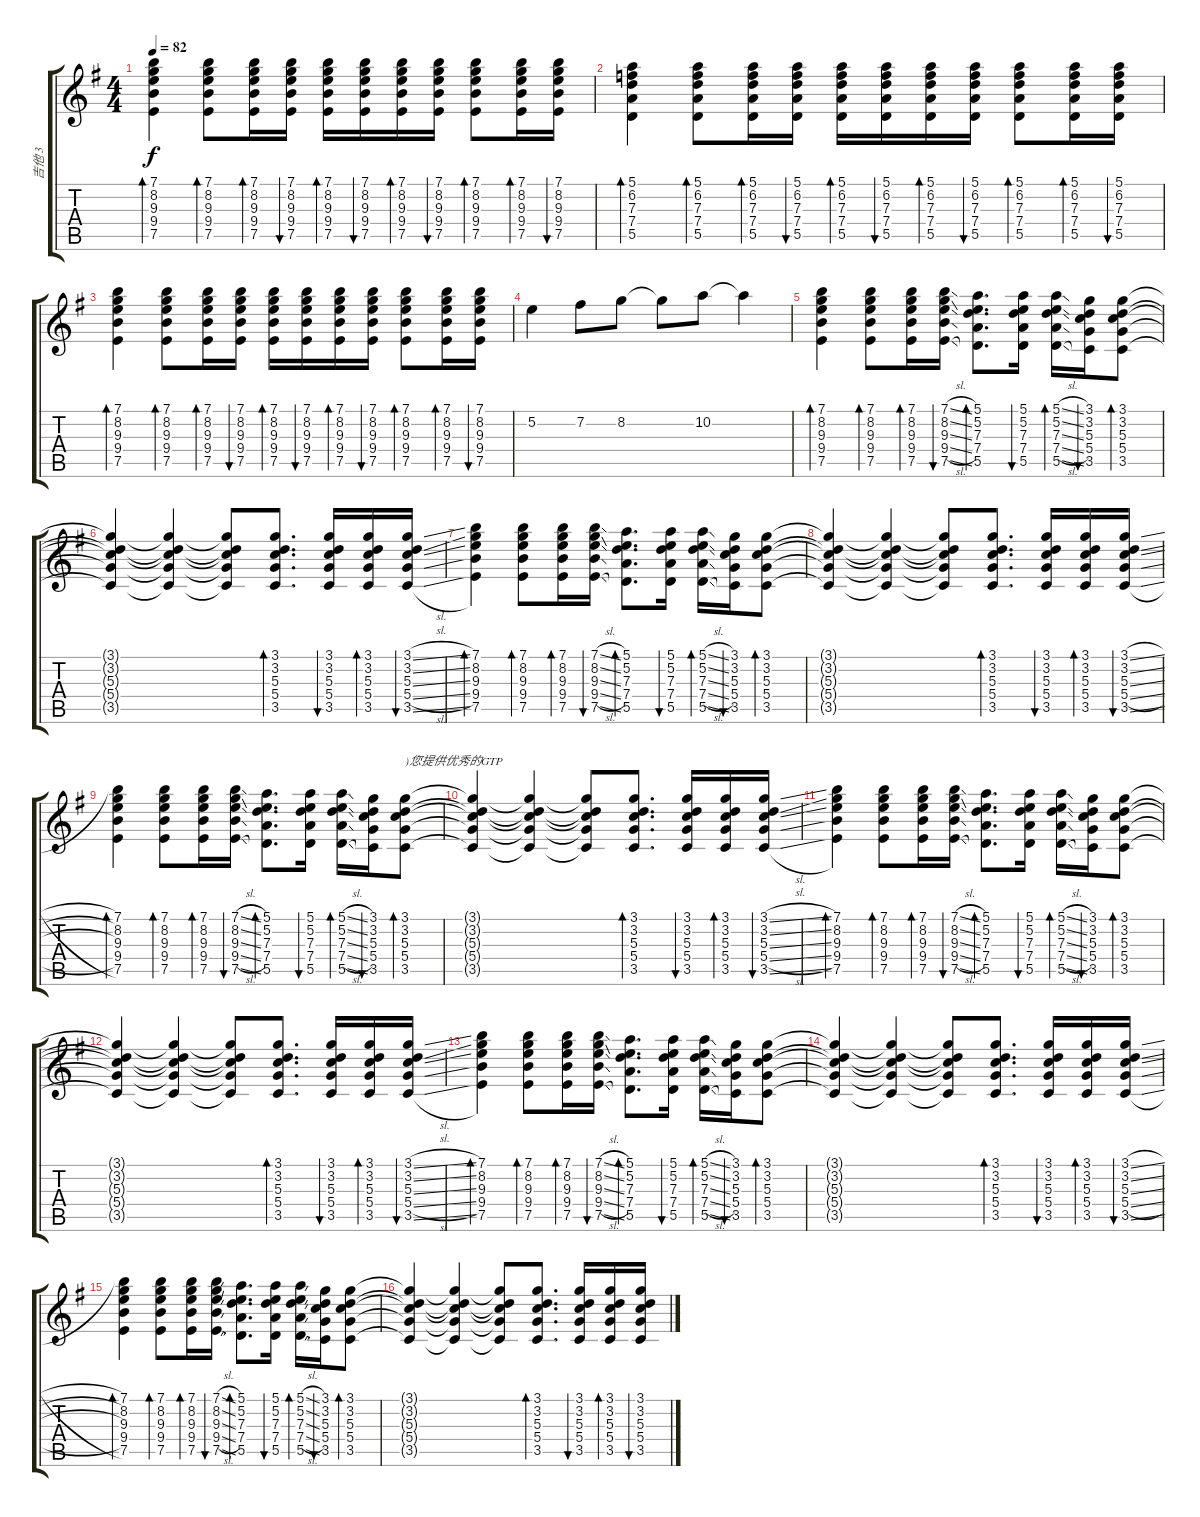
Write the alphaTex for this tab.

\track ("吉他 3" "吉他 3") {instrument acousticguitarsteel}
\staff {score tabs}
\tuning (E4 B3 G3 D3 A2 E2) {hide}
\ts (4 4)
\tempo 82
\clef g2
\ks g
(7.1 8.2 9.3 9.4 7.5).4{bd 60 dy f} (7.1 8.2 9.3 9.4 7.5).8{bd 60} (7.1 8.2 9.3 9.4 7.5).16{bd 60} (7.1 8.2 9.3 9.4 7.5).16{bu 60} (7.1 8.2 9.3 9.4 7.5).16{bd 60} (7.1 8.2 9.3 9.4 7.5).16{bu 60} (7.1 8.2 9.3 9.4 7.5).16{bd 60} (7.1 8.2 9.3 9.4 7.5).16{bu 60} (7.1 8.2 9.3 9.4 7.5).8{bd 60} (7.1 8.2 9.3 9.4 7.5).16{bd 60} (7.1 8.2 9.3 9.4 7.5).16{bu 60} |
(5.1 6.2 7.3 7.4 5.5).4{bd 60} (5.1 6.2 7.3 7.4 5.5).8{bd 60} (5.1 6.2 7.3 7.4 5.5).16{bd 60} (5.1 6.2 7.3 7.4 5.5).16{bu 60} (5.1 6.2 7.3 7.4 5.5).16{bd 60} (5.1 6.2 7.3 7.4 5.5).16{bu 60} (5.1 6.2 7.3 7.4 5.5).16{bd 60} (5.1 6.2 7.3 7.4 5.5).16{bu 60} (5.1 6.2 7.3 7.4 5.5).8{bd 60} (5.1 6.2 7.3 7.4 5.5).16{bd 60} (5.1 6.2 7.3 7.4 5.5).16{bu 60} |
(7.1 8.2 9.3 9.4 7.5).4{bd 60} (7.1 8.2 9.3 9.4 7.5).8{bd 60} (7.1 8.2 9.3 9.4 7.5).16{bd 60} (7.1 8.2 9.3 9.4 7.5).16{bu 60} (7.1 8.2 9.3 9.4 7.5).16{bd 60} (7.1 8.2 9.3 9.4 7.5).16{bu 60} (7.1 8.2 9.3 9.4 7.5).16{bd 60} (7.1 8.2 9.3 9.4 7.5).16{bu 60} (7.1 8.2 9.3 9.4 7.5).8{bd 60} (7.1 8.2 9.3 9.4 7.5).16{bd 60} (7.1 8.2 9.3 9.4 7.5).16{bu 60} |
5.2.4 7.2.8 8.2.8 8.2{t}.8 10.2.8 10.2{t}.4 |
(7.1 8.2 9.3 9.4 7.5).4{bd 30} (7.1 8.2 9.3 9.4 7.5).8{bd 30} (7.1 8.2 9.3 9.4 7.5).16{bd 30} (7.1{sl} 8.2{sl} 9.3{sl} 9.4{sl} 7.5{sl}).16{bu 30} (5.1 5.2 7.3 7.4 5.5).8{d bd 30} (5.1 5.2 7.3 7.4 5.5).16{bu 30} (5.1{sl} 5.2{sl} 7.3{sl} 7.4{sl} 5.5{sl}).16{bd 30} (3.1 3.2 5.3 5.4 3.5).16{bu 30} (3.1 3.2 5.3 5.4 3.5).8{bd 30} |
(3.1{t} 3.2{t} 5.3{t} 5.4{t} 3.5{t}).4 (3.1{t} 3.2{t} 5.3{t} 5.4{t} 3.5{t}).4 (3.1{t} 3.2{t} 5.3{t} 5.4{t} 3.5{t}).8 (3.1 3.2 5.3 5.4 3.5).8{d bd 30} (3.1 3.2 5.3 5.4 3.5).16{bu 30} (3.1 3.2 5.3 5.4 3.5).16{bd 30} (3.1{sl} 3.2{sl} 5.3{sl} 5.4{sl} 3.5{sl}).16{bu 30} |
(7.1 8.2 9.3 9.4 7.5).4{bd 30} (7.1 8.2 9.3 9.4 7.5).8{bd 30} (7.1 8.2 9.3 9.4 7.5).16{bd 30} (7.1{sl} 8.2{sl} 9.3{sl} 9.4{sl} 7.5{sl}).16{bu 30} (5.1 5.2 7.3 7.4 5.5).8{d bd 30} (5.1 5.2 7.3 7.4 5.5).16{bu 30} (5.1{sl} 5.2{sl} 7.3{sl} 7.4{sl} 5.5{sl}).16{bd 30} (3.1 3.2 5.3 5.4 3.5).16{bu 30} (3.1 3.2 5.3 5.4 3.5).8{bd 30} |
(3.1{t} 3.2{t} 5.3{t} 5.4{t} 3.5{t}).4 (3.1{t} 3.2{t} 5.3{t} 5.4{t} 3.5{t}).4 (3.1{t} 3.2{t} 5.3{t} 5.4{t} 3.5{t}).8 (3.1 3.2 5.3 5.4 3.5).8{d bd 30} (3.1 3.2 5.3 5.4 3.5).16{bu 30} (3.1 3.2 5.3 5.4 3.5).16{bd 30} (3.1{sl} 3.2{sl} 5.3{sl} 5.4{sl} 3.5{sl}).16{bu 30} |
(7.1 8.2 9.3 9.4 7.5).4{bd 30} (7.1 8.2 9.3 9.4 7.5).8{bd 30} (7.1 8.2 9.3 9.4 7.5).16{bd 30} (7.1{sl} 8.2{sl} 9.3{sl} 9.4{sl} 7.5{sl}).16{bu 30} (5.1 5.2 7.3 7.4 5.5).8{d bd 30} (5.1 5.2 7.3 7.4 5.5).16{bu 30} (5.1{sl} 5.2{sl} 7.3{sl} 7.4{sl} 5.5{sl}).16{bd 30} (3.1 3.2 5.3 5.4 3.5).16{bu 30} (3.1 3.2 5.3 5.4 3.5).8{bd 30 txt ")您提供优秀的GTP"} |
(3.1{t} 3.2{t} 5.3{t} 5.4{t} 3.5{t}).4 (3.1{t} 3.2{t} 5.3{t} 5.4{t} 3.5{t}).4 (3.1{t} 3.2{t} 5.3{t} 5.4{t} 3.5{t}).8 (3.1 3.2 5.3 5.4 3.5).8{d bd 30} (3.1 3.2 5.3 5.4 3.5).16{bu 30} (3.1 3.2 5.3 5.4 3.5).16{bd 30} (3.1{sl} 3.2{sl} 5.3{sl} 5.4{sl} 3.5{sl}).16{bu 30} |
(7.1 8.2 9.3 9.4 7.5).4{bd 30} (7.1 8.2 9.3 9.4 7.5).8{bd 30} (7.1 8.2 9.3 9.4 7.5).16{bd 30} (7.1{sl} 8.2{sl} 9.3{sl} 9.4{sl} 7.5{sl}).16{bu 30} (5.1 5.2 7.3 7.4 5.5).8{d bd 30} (5.1 5.2 7.3 7.4 5.5).16{bu 30} (5.1{sl} 5.2{sl} 7.3{sl} 7.4{sl} 5.5{sl}).16{bd 30} (3.1 3.2 5.3 5.4 3.5).16{bu 30} (3.1 3.2 5.3 5.4 3.5).8{bd 30} |
(3.1{t} 3.2{t} 5.3{t} 5.4{t} 3.5{t}).4 (3.1{t} 3.2{t} 5.3{t} 5.4{t} 3.5{t}).4 (3.1{t} 3.2{t} 5.3{t} 5.4{t} 3.5{t}).8 (3.1 3.2 5.3 5.4 3.5).8{d bd 30} (3.1 3.2 5.3 5.4 3.5).16{bu 30} (3.1 3.2 5.3 5.4 3.5).16{bd 30} (3.1{sl} 3.2{sl} 5.3{sl} 5.4{sl} 3.5{sl}).16{bu 30} |
(7.1 8.2 9.3 9.4 7.5).4{bd 30} (7.1 8.2 9.3 9.4 7.5).8{bd 30} (7.1 8.2 9.3 9.4 7.5).16{bd 30} (7.1{sl} 8.2{sl} 9.3{sl} 9.4{sl} 7.5{sl}).16{bu 30} (5.1 5.2 7.3 7.4 5.5).8{d bd 30} (5.1 5.2 7.3 7.4 5.5).16{bu 30} (5.1{sl} 5.2{sl} 7.3{sl} 7.4{sl} 5.5{sl}).16{bd 30} (3.1 3.2 5.3 5.4 3.5).16{bu 30} (3.1 3.2 5.3 5.4 3.5).8{bd 30} |
(3.1{t} 3.2{t} 5.3{t} 5.4{t} 3.5{t}).4 (3.1{t} 3.2{t} 5.3{t} 5.4{t} 3.5{t}).4 (3.1{t} 3.2{t} 5.3{t} 5.4{t} 3.5{t}).8 (3.1 3.2 5.3 5.4 3.5).8{d bd 30} (3.1 3.2 5.3 5.4 3.5).16{bu 30} (3.1 3.2 5.3 5.4 3.5).16{bd 30} (3.1{sl} 3.2{sl} 5.3{sl} 5.4{sl} 3.5{sl}).16{bu 30} |
(7.1 8.2 9.3 9.4 7.5).4{bd 30} (7.1 8.2 9.3 9.4 7.5).8{bd 30} (7.1 8.2 9.3 9.4 7.5).16{bd 30} (7.1{sl} 8.2{sl} 9.3{sl} 9.4{sl} 7.5{sl}).16{bu 30} (5.1 5.2 7.3 7.4 5.5).8{d bd 30} (5.1 5.2 7.3 7.4 5.5).16{bu 30} (5.1{sl} 5.2{sl} 7.3{sl} 7.4{sl} 5.5{sl}).16{bd 30} (3.1 3.2 5.3 5.4 3.5).16{bu 30} (3.1 3.2 5.3 5.4 3.5).8{bd 30} |
(3.1{t} 3.2{t} 5.3{t} 5.4{t} 3.5{t}).4 (3.1{t} 3.2{t} 5.3{t} 5.4{t} 3.5{t}).4 (3.1{t} 3.2{t} 5.3{t} 5.4{t} 3.5{t}).8 (3.1 3.2 5.3 5.4 3.5).8{d bd 30} (3.1 3.2 5.3 5.4 3.5).16{bu 30} (3.1 3.2 5.3 5.4 3.5).16{bd 30} (3.1{sl} 3.2{sl} 5.3{sl} 5.4{sl} 3.5{sl}).16{bu 30}
